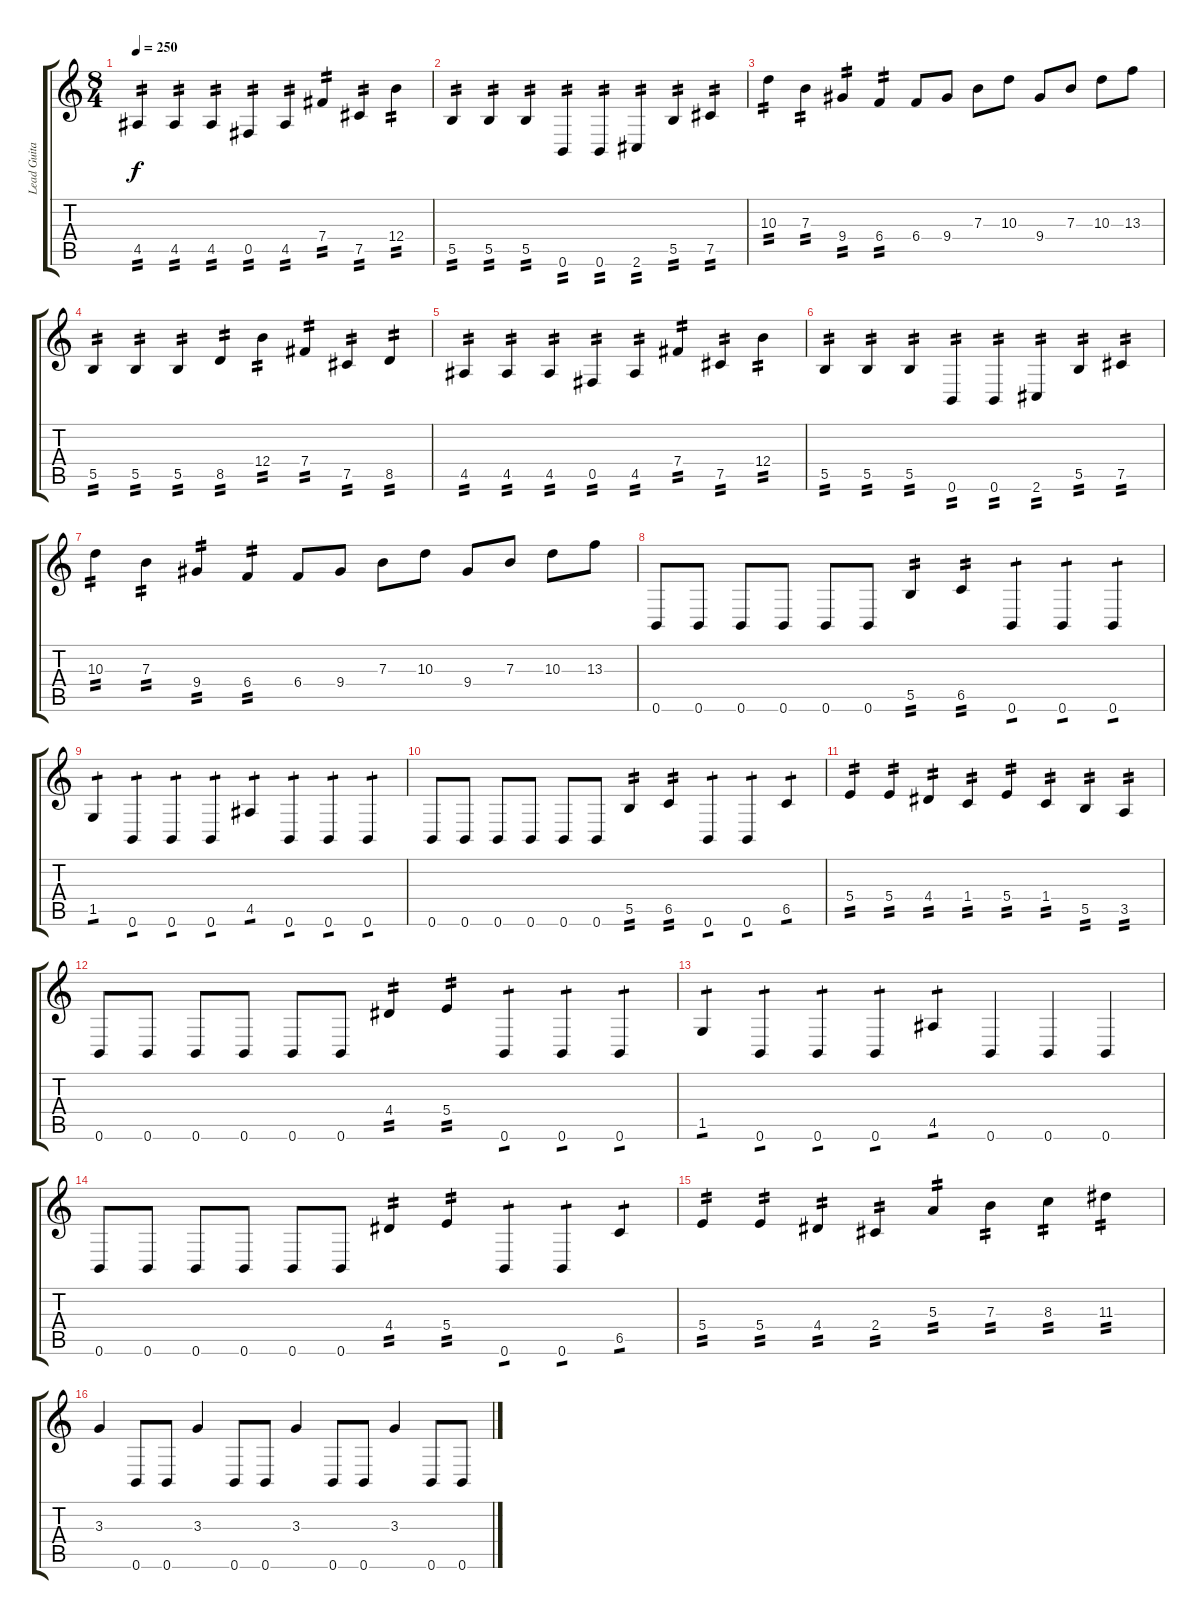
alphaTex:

\track ("Lead Guitar" "Lead Guita") {instrument distortionguitar}
\staff {score tabs}
\tuning (Db4 Ab3 E3 B2 Gb2 B1) {hide}
\ts (8 4)
\tempo 250
\clef g2
\ks c
4.5.4{tp 2 dy f} 4.5.4{tp 2} 4.5.4{tp 2} 0.5.4{tp 2} 4.5.4{tp 2} 7.4.4{tp 2} 7.5.4{tp 2} 12.4.4{tp 2} |
5.5.4{tp 2} 5.5.4{tp 2} 5.5.4{tp 2} 0.6.4{tp 2} 0.6.4{tp 2} 2.6.4{tp 2} 5.5.4{tp 2} 7.5.4{tp 2} |
10.3.4{tp 2} 7.3.4{tp 2} 9.4.4{tp 2} 6.4.4{tp 2} 6.4.8 9.4.8 7.3.8 10.3.8 9.4.8 7.3.8 10.3.8 13.3.8 |
5.5.4{tp 2} 5.5.4{tp 2} 5.5.4{tp 2} 8.5.4{tp 2} 12.4.4{tp 2} 7.4.4{tp 2} 7.5.4{tp 2} 8.5.4{tp 2} |
4.5.4{tp 2} 4.5.4{tp 2} 4.5.4{tp 2} 0.5.4{tp 2} 4.5.4{tp 2} 7.4.4{tp 2} 7.5.4{tp 2} 12.4.4{tp 2} |
5.5.4{tp 2} 5.5.4{tp 2} 5.5.4{tp 2} 0.6.4{tp 2} 0.6.4{tp 2} 2.6.4{tp 2} 5.5.4{tp 2} 7.5.4{tp 2} |
10.3.4{tp 2} 7.3.4{tp 2} 9.4.4{tp 2} 6.4.4{tp 2} 6.4.8 9.4.8 7.3.8 10.3.8 9.4.8 7.3.8 10.3.8 13.3.8 |
0.6.8 0.6.8 0.6.8 0.6.8 0.6.8 0.6.8 5.5.4{tp 2} 6.5.4{tp 2} 0.6.4{tp 1} 0.6.4{tp 1} 0.6.4{tp 1} |
1.5.4{tp 1} 0.6.4{tp 1} 0.6.4{tp 1} 0.6.4{tp 1} 4.5.4{tp 1} 0.6.4{tp 1} 0.6.4{tp 1} 0.6.4{tp 1} |
0.6.8 0.6.8 0.6.8 0.6.8 0.6.8 0.6.8 5.5.4{tp 2} 6.5.4{tp 2} 0.6.4{tp 1} 0.6.4{tp 1} 6.5.4{tp 1} |
5.4.4{tp 2} 5.4.4{tp 2} 4.4.4{tp 2} 1.4.4{tp 2} 5.4.4{tp 2} 1.4.4{tp 2} 5.5.4{tp 2} 3.5.4{tp 2} |
0.6.8 0.6.8 0.6.8 0.6.8 0.6.8 0.6.8 4.4.4{tp 2} 5.4.4{tp 2} 0.6.4{tp 1} 0.6.4{tp 1} 0.6.4{tp 1} |
1.5.4{tp 1} 0.6.4{tp 1} 0.6.4{tp 1} 0.6.4{tp 1} 4.5.4{tp 1} 0.6.4 0.6.4 0.6.4 |
0.6.8 0.6.8 0.6.8 0.6.8 0.6.8 0.6.8 4.4.4{tp 2} 5.4.4{tp 2} 0.6.4{tp 1} 0.6.4{tp 1} 6.5.4{tp 1} |
5.4.4{tp 2} 5.4.4{tp 2} 4.4.4{tp 2} 2.4.4{tp 2} 5.3.4{tp 2} 7.3.4{tp 2} 8.3.4{tp 2} 11.3.4{tp 2} |
3.3.4 0.6.8 0.6.8 3.3.4 0.6.8 0.6.8 3.3.4 0.6.8 0.6.8 3.3.4 0.6.8 0.6.8
